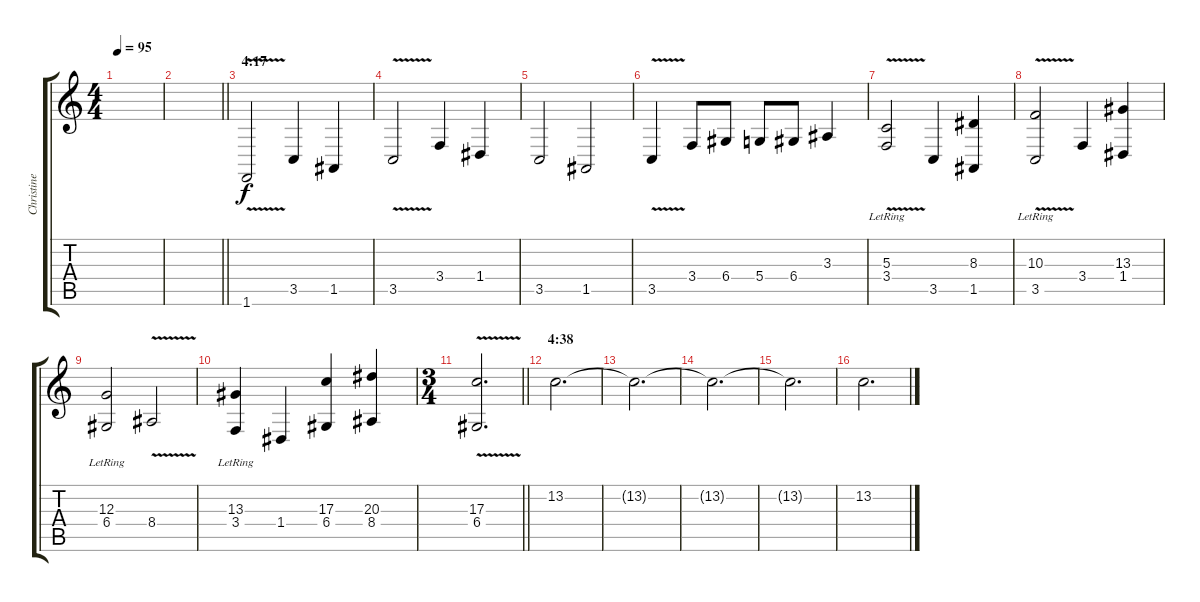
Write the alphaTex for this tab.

\track ("Christine S." "Christine ") {instrument stringensemble1}
\staff {score tabs}
\tuning (E4 B3 G3 D3 A2 E2) {hide}
\ts (4 4)
\tempo 95
\clef g2
\ks c
|
\barLineRight lightlight
|
\section ("" "4:17")
1.6{v}.2{volume 12 instrument cello} 3.5.4 1.5.4 |
3.5{v}.2 3.4.4 1.4.4 |
3.5.2 1.5.2 |
3.5{v}.4 3.4.8 6.4.8 5.4.8 6.4.8 3.3.4 |
(5.3{lr} 3.4{v}).2 3.5.4 (8.3 1.5).4 |
(10.3{lr} 3.5{v}).2 3.4.4 (13.3 1.4).4 |
(12.3{lr} 6.4).2 8.4{v}.2 |
(13.3{lr} 3.4).4 1.4.4 (17.3 6.4).4 (20.3 8.4).4 |
\ts (3 4)
\barLineRight lightlight
(17.3{v} 6.4).2{d volume 8} |
\section ("" "4:38")
13.2.2{d volume 7 instrument stringensemble1} |
13.2{t}.2{d} |
13.2{t}.2{d} |
13.2{t}.2{d} |
13.2.2{d}
